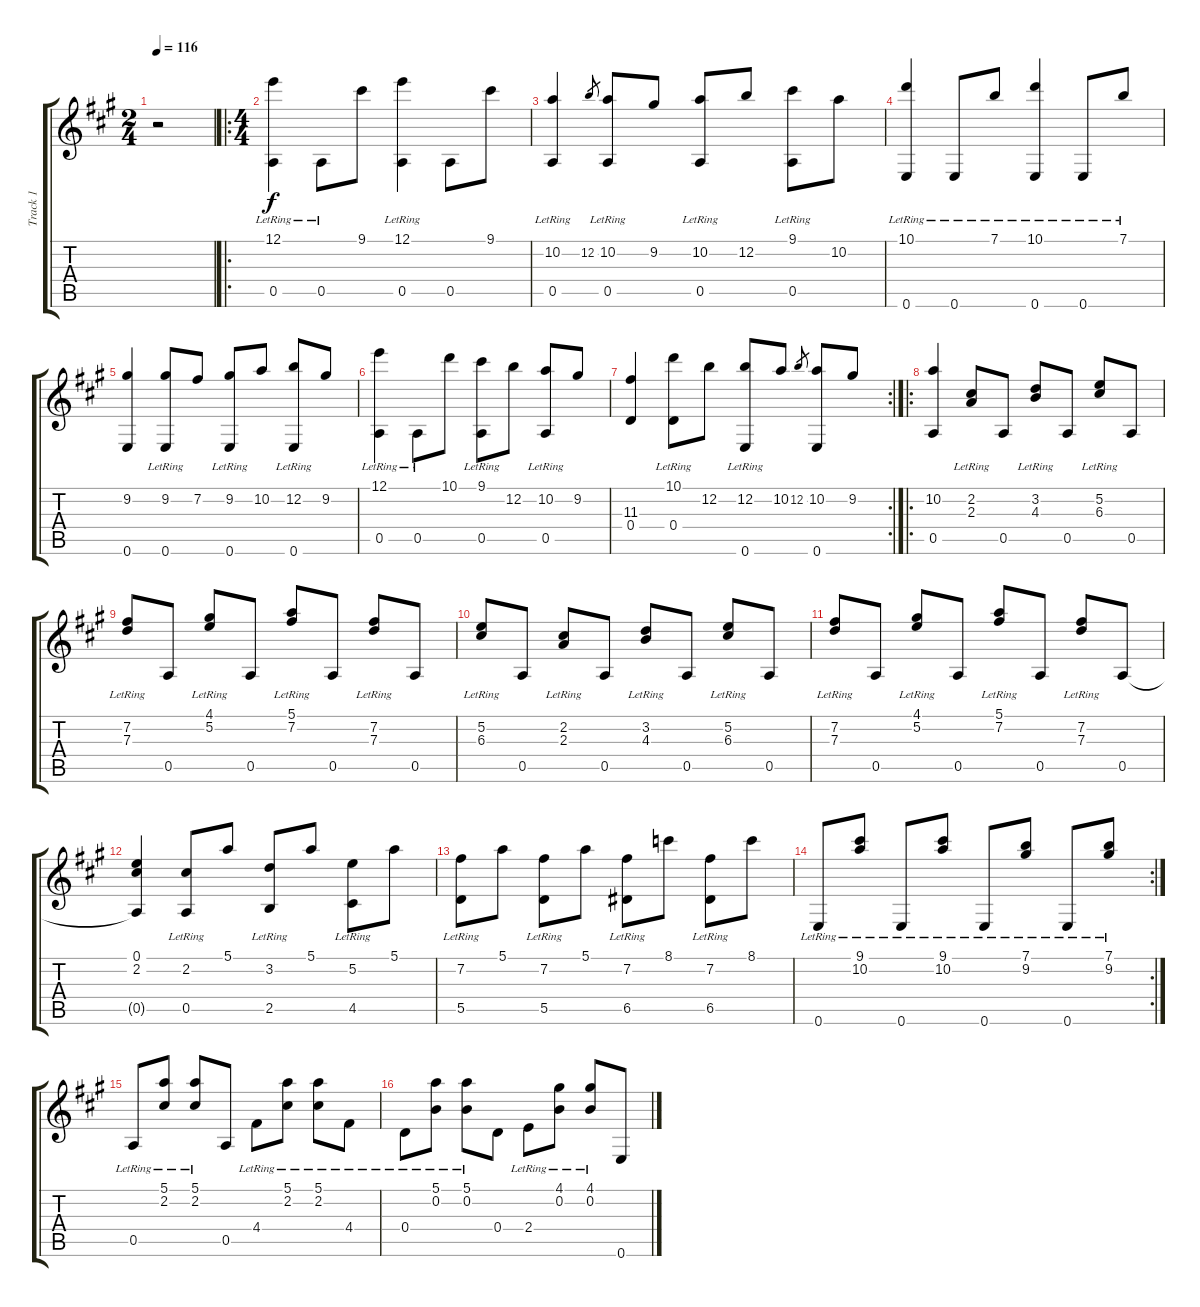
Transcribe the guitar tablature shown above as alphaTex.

\track ("Track 1" "Track 1") {instrument acousticguitarnylon}
\staff {score tabs}
\tuning (E4 B3 G3 D3 A2 E2) {hide}
\ts (2 4)
\tempo 116
\clef g2
\ks a
r.2{dy f} |
\ro
\ts (4 4)
(12.1{lr} 0.5).4 0.5{lr}.8 9.1.8 (12.1{lr} 0.5{lr}).4 0.5.8 9.1.8 |
(10.2 0.5{lr}).4 12.2.8{gr} (10.2 0.5{lr}).8 9.2.8 (10.2 0.5{lr}).8 12.2.8 (9.1 0.5{lr}).8 10.2.8 |
(10.1{lr} 0.6).4 0.6{lr}.8 7.1{lr}.8 (10.1{lr} 0.6{lr}).4 0.6{lr}.8 7.1{lr}.8 |
(9.2 0.6).4 (9.2 0.6{lr}).8 7.2.8 (9.2 0.6{lr}).8 10.2.8 (12.2 0.6{lr}).8 9.2.8 |
(12.1{lr} 0.5).4 0.5{lr}.8 10.1.8 (9.1 0.5{lr}).8 12.2.8 (10.2 0.5{lr}).8 9.2.8 |
\rc 2
(11.3 0.4).4 (10.1 0.4{lr}).8 12.2.8 (12.2 0.6{lr}).8 10.2.8 12.2.8{gr} (10.2 0.6).8 9.2.8 |
\ro
(10.2 0.5).4 (2.2{lr} 2.3{lr}).8 0.5.8 (3.2{lr} 4.3{lr}).8 0.5.8 (5.2{lr} 6.3{lr}).8 0.5.8 |
(7.2{lr} 7.3{lr}).8 0.5.8 (4.1{lr} 5.2{lr}).8 0.5.8 (5.1{lr} 7.2{lr}).8 0.5.8 (7.2{lr} 7.3{lr}).8 0.5.8 |
(5.2{lr} 6.3{lr}).8 0.5.8 (2.2{lr} 2.3{lr}).8 0.5.8 (3.2{lr} 4.3{lr}).8 0.5.8 (5.2{lr} 6.3{lr}).8 0.5.8 |
(7.2{lr} 7.3{lr}).8 0.5.8 (4.1{lr} 5.2{lr}).8 0.5.8 (5.1{lr} 7.2{lr}).8 0.5.8 (7.2{lr} 7.3{lr}).8 0.5.8 |
(0.1 2.2 0.5{t}).4 (2.2 0.5{lr}).8 5.1.8 (3.2 2.5{lr}).8 5.1.8 (5.2 4.5{lr}).8 5.1.8 |
(7.2 5.5{lr}).8 5.1.8 (7.2 5.5{lr}).8 5.1.8 (7.2 6.5{lr}).8 8.1.8 (7.2 6.5{lr}).8 8.1.8 |
\rc 2
0.6{lr}.8 (9.1{lr} 10.2{lr}).8 0.6{lr}.8 (9.1{lr} 10.2{lr}).8 0.6{lr}.8 (7.1{lr} 9.2{lr}).8 0.6{lr}.8 (7.1{lr} 9.2{lr}).8 |
0.5{lr}.8 (5.1{lr} 2.2{lr}).8 (5.1 2.2{lr}).8 0.5.8 4.4{lr}.8 (5.1{lr} 2.2{lr}).8 (5.1{lr} 2.2{lr}).8 4.4{lr}.8 |
0.4{lr}.8 (5.1{lr} 0.2{lr}).8 (5.1{lr} 0.2{lr}).8 0.4.8 2.4{lr}.8 (4.1{lr} 0.2{lr}).8 (4.1{lr} 0.2{lr}).8 0.6.8
